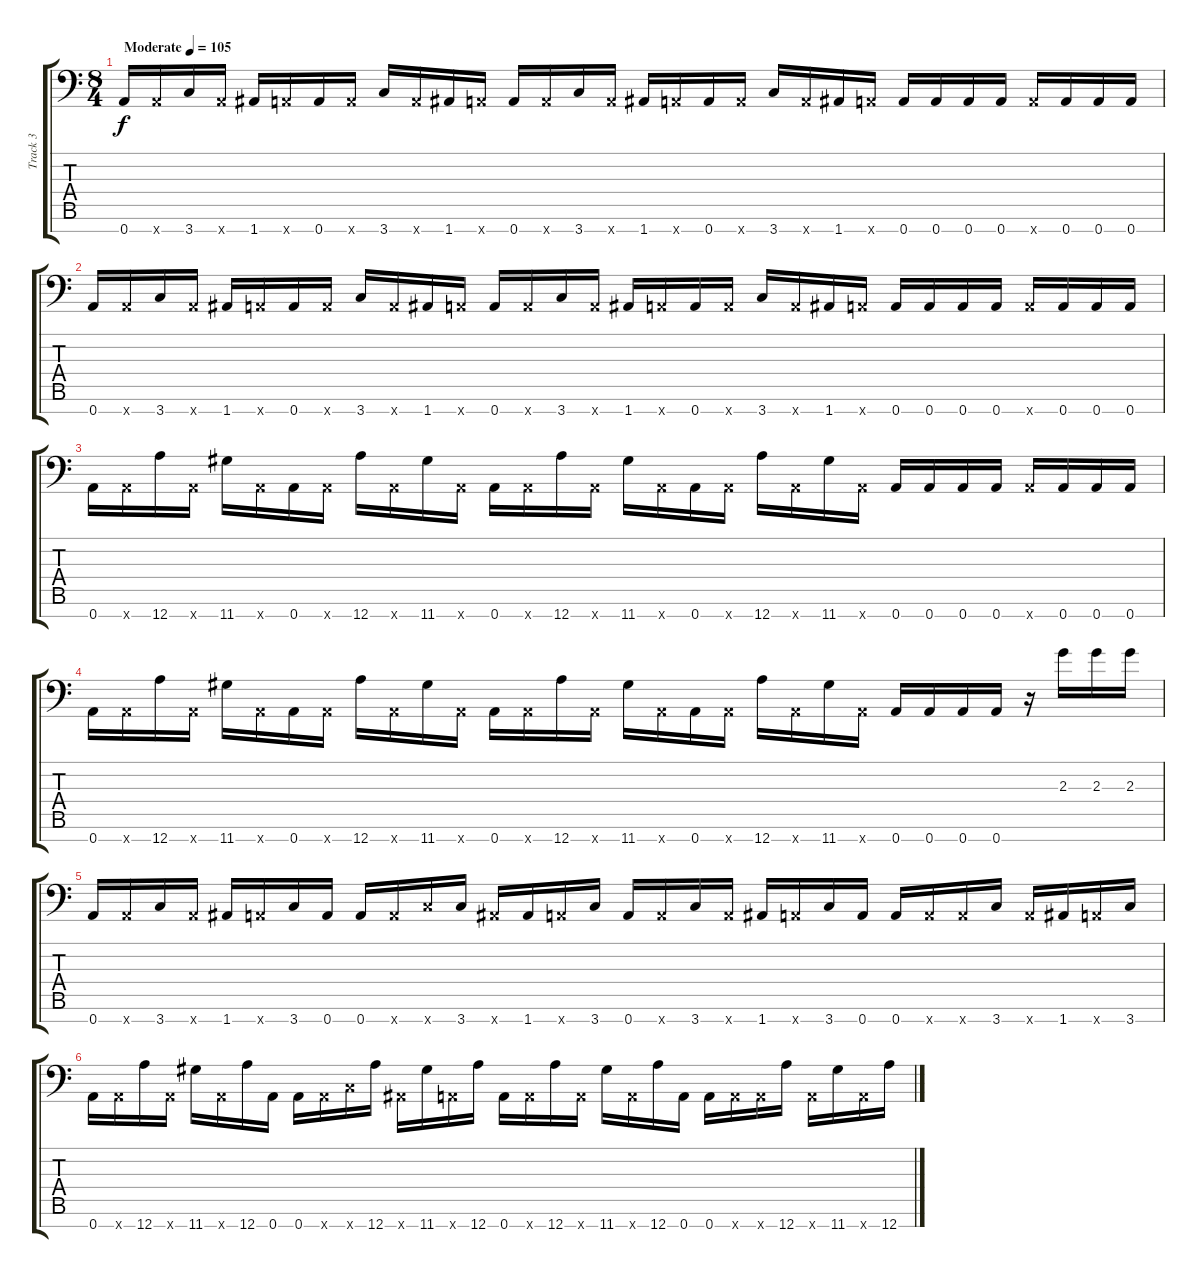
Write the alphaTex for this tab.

\track ("Track 3" "Track 3") {instrument distortionguitar}
\staff {score tabs}
\tuning (D4 A3 F3 C3 G2 D2 A1) {hide}
\ts (8 4)
\tempo (105 "Moderate")
\clef f4
\ks c
0.7.16{dy f instrument distortionguitar} 0.7{x}.16 3.7.16 0.7{x}.16 1.7.16 0.7{x}.16 0.7.16 0.7{x}.16 3.7.16 0.7{x}.16 1.7.16 0.7{x}.16 0.7.16 0.7{x}.16 3.7.16 0.7{x}.16 1.7.16 0.7{x}.16 0.7.16 0.7{x}.16 3.7.16 0.7{x}.16 1.7.16 0.7{x}.16 0.7.16 0.7.16 0.7.16 0.7.16 0.7{x}.16 0.7.16 0.7.16 0.7.16 |
0.7.16 0.7{x}.16 3.7.16 0.7{x}.16 1.7.16 0.7{x}.16 0.7.16 0.7{x}.16 3.7.16 0.7{x}.16 1.7.16 0.7{x}.16 0.7.16 0.7{x}.16 3.7.16 0.7{x}.16 1.7.16 0.7{x}.16 0.7.16 0.7{x}.16 3.7.16 0.7{x}.16 1.7.16 0.7{x}.16 0.7.16 0.7.16 0.7.16 0.7.16 0.7{x}.16 0.7.16 0.7.16 0.7.16 |
0.7.16 0.7{x}.16 12.7.16 0.7{x}.16 11.7.16 0.7{x}.16 0.7.16 0.7{x}.16 12.7.16 0.7{x}.16 11.7.16 0.7{x}.16 0.7.16 0.7{x}.16 12.7.16 0.7{x}.16 11.7.16 0.7{x}.16 0.7.16 0.7{x}.16 12.7.16 0.7{x}.16 11.7.16 0.7{x}.16 0.7.16 0.7.16 0.7.16 0.7.16 0.7{x}.16 0.7.16 0.7.16 0.7.16 |
0.7.16 0.7{x}.16 12.7.16 0.7{x}.16 11.7.16 0.7{x}.16 0.7.16 0.7{x}.16 12.7.16 0.7{x}.16 11.7.16 0.7{x}.16 0.7.16 0.7{x}.16 12.7.16 0.7{x}.16 11.7.16 0.7{x}.16 0.7.16 0.7{x}.16 12.7.16 0.7{x}.16 11.7.16 0.7{x}.16 0.7.16 0.7.16 0.7.16 0.7.16 r.16 2.3.16 2.3.16 2.3.16 |
0.7.16 0.7{x}.16 3.7.16 0.7{x}.16 1.7.16 0.7{x}.16 3.7.16 0.7.16 0.7.16 0.7{x}.16 3.7{x}.16 3.7.16 1.7{x}.16 1.7.16 0.7{x}.16 3.7.16 0.7.16 0.7{x}.16 3.7.16 0.7{x}.16 1.7.16 0.7{x}.16 3.7.16 0.7.16 0.7.16 0.7{x}.16 0.7{x}.16 3.7.16 0.7{x}.16 1.7.16 0.7{x}.16 3.7.16 |
0.7.16 0.7{x}.16 12.7.16 0.7{x}.16 11.7.16 0.7{x}.16 12.7.16 0.7.16 0.7.16 0.7{x}.16 3.7{x}.16 12.7.16 1.7{x}.16 11.7.16 0.7{x}.16 12.7.16 0.7.16 0.7{x}.16 12.7.16 0.7{x}.16 11.7.16 0.7{x}.16 12.7.16 0.7.16 0.7.16 0.7{x}.16 0.7{x}.16 12.7.16 0.7{x}.16 11.7.16 0.7{x}.16 12.7.16
